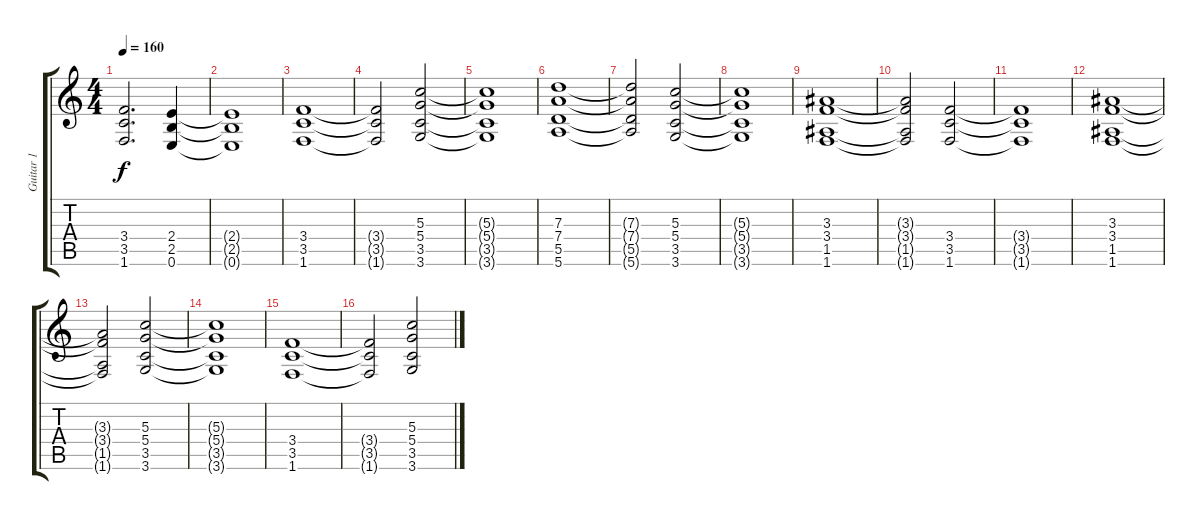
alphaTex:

\track ("Guitar 1" "Guitar 1") {instrument distortionguitar}
\staff {score tabs}
\tuning (E4 B3 G3 D3 A2 E2) {hide}
\ts (4 4)
\tempo 160
\clef g2
\ks c
(3.4{t} 3.5{t} 1.6{t}).2{d dy f} (2.4 2.5 0.6).4 |
(2.4{t} 2.5{t} 0.6{t}).1 |
(3.4 3.5 1.6).1 |
(3.4{t} 3.5{t} 1.6{t}).2 (5.3 5.4 3.5 3.6).2 |
(5.3{t} 5.4{t} 3.5{t} 3.6{t}).1 |
(7.3 7.4 5.5 5.6).1 |
(7.3{t} 7.4{t} 5.5{t} 5.6{t}).2 (5.3 5.4 3.5 3.6).2 |
(5.3{t} 5.4{t} 3.5{t} 3.6{t}).1 |
(3.3 3.4 1.5 1.6).1 |
(3.3{t} 3.4{t} 1.5{t} 1.6{t}).2 (3.4 3.5 1.6).2 |
(3.4{t} 3.5{t} 1.6{t}).1 |
(3.3 3.4 1.5 1.6).1 |
(3.3{t} 3.4{t} 1.5{t} 1.6{t}).2 (5.3 5.4 3.5 3.6).2 |
(5.3{t} 5.4{t} 3.5{t} 3.6{t}).1 |
(3.4 3.5 1.6).1 |
(3.4{t} 3.5{t} 1.6{t}).2 (5.3 5.4 3.5 3.6).2
